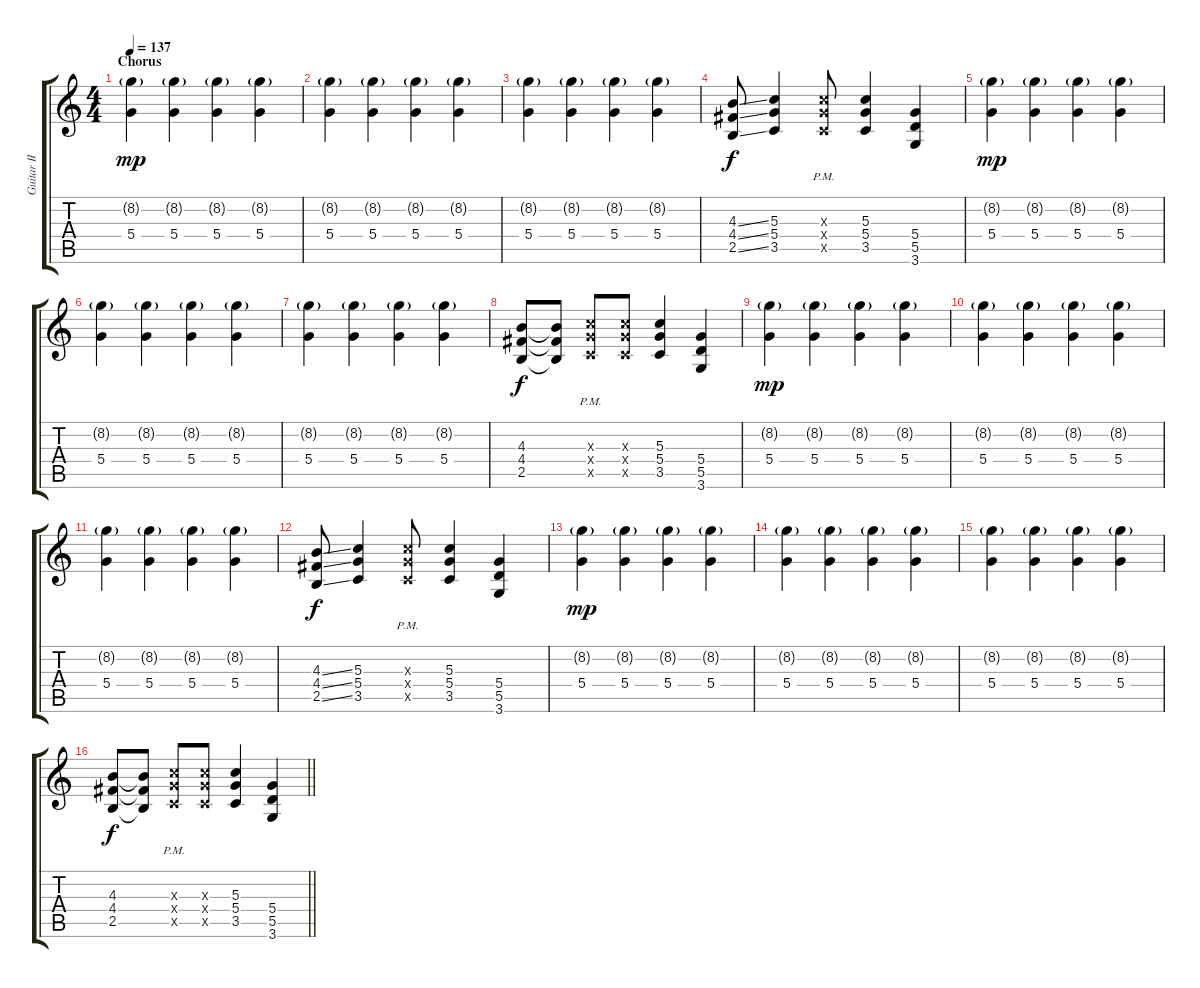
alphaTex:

\track ("Guitar II" "Guitar II") {instrument electricguitarjazz}
\staff {score tabs}
\tuning (E4 B3 G3 D3 A2 E2) {hide}
\ts (4 4)
\section ("" "Chorus")
\tempo 137
\clef g2
\ks c
(8.2{g} 5.4).4{dy mp instrument overdrivenguitar} (8.2{g} 5.4).4 (8.2{g} 5.4).4 (8.2{g} 5.4).4 |
(8.2{g} 5.4).4 (8.2{g} 5.4).4 (8.2{g} 5.4).4 (8.2{g} 5.4).4 |
(8.2{g} 5.4).4 (8.2{g} 5.4).4 (8.2{g} 5.4).4 (8.2{g} 5.4).4 |
(4.3{ss} 4.4{ss} 2.5{ss}).8{dy f} (5.3 5.4 3.5).4 (5.3{pm x} 5.4{pm x} 3.5{pm x}).8 (5.3 5.4 3.5).4 (5.4 5.5 3.6).4 |
(8.2{g} 5.4).4{dy mp} (8.2{g} 5.4).4 (8.2{g} 5.4).4 (8.2{g} 5.4).4 |
(8.2{g} 5.4).4 (8.2{g} 5.4).4 (8.2{g} 5.4).4 (8.2{g} 5.4).4 |
(8.2{g} 5.4).4 (8.2{g} 5.4).4 (8.2{g} 5.4).4 (8.2{g} 5.4).4 |
(4.3 4.4 2.5).8{dy f} (4.3{t} 4.4{t} 2.5{t}).8 (5.3{pm x} 5.4{pm x} 3.5{pm x}).8 (5.3{x} 5.4{x} 3.5{x}).8 (5.3 5.4 3.5).4 (5.4 5.5 3.6).4 |
(8.2{g} 5.4).4{dy mp} (8.2{g} 5.4).4 (8.2{g} 5.4).4 (8.2{g} 5.4).4 |
(8.2{g} 5.4).4 (8.2{g} 5.4).4 (8.2{g} 5.4).4 (8.2{g} 5.4).4 |
(8.2{g} 5.4).4 (8.2{g} 5.4).4 (8.2{g} 5.4).4 (8.2{g} 5.4).4 |
(4.3{ss} 4.4{ss} 2.5{ss}).8{dy f} (5.3 5.4 3.5).4 (5.3{pm x} 5.4{pm x} 3.5{pm x}).8 (5.3 5.4 3.5).4 (5.4 5.5 3.6).4 |
(8.2{g} 5.4).4{dy mp} (8.2{g} 5.4).4 (8.2{g} 5.4).4 (8.2{g} 5.4).4 |
(8.2{g} 5.4).4 (8.2{g} 5.4).4 (8.2{g} 5.4).4 (8.2{g} 5.4).4 |
(8.2{g} 5.4).4 (8.2{g} 5.4).4 (8.2{g} 5.4).4 (8.2{g} 5.4).4 |
\barLineRight lightlight
(4.3 4.4 2.5).8{dy f} (4.3{t} 4.4{t} 2.5{t}).8 (5.3{pm x} 5.4{pm x} 3.5{pm x}).8 (5.3{x} 5.4{x} 3.5{x}).8 (5.3 5.4 3.5).4 (5.4 5.5 3.6).4
